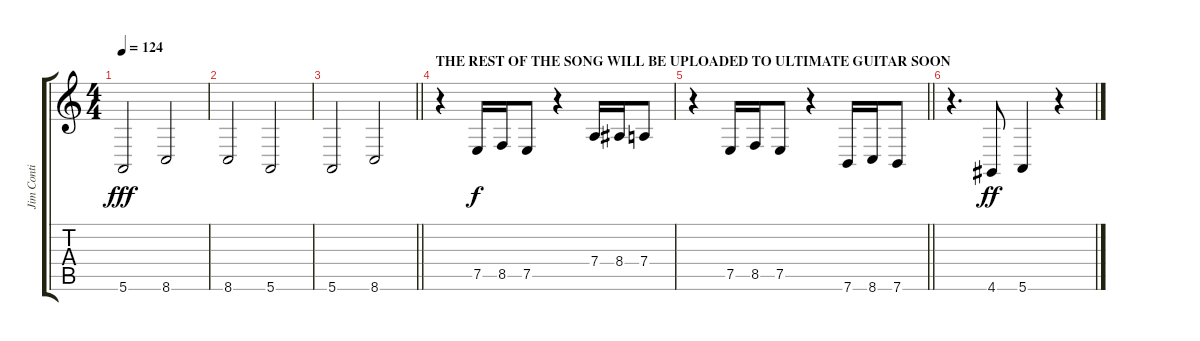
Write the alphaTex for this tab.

\track ("Jim Conti" "Jim Conti") {instrument baritonesax}
\staff {score tabs}
\tuning (E4 B3 G3 D3 A2 E2) {hide}
\ts (4 4)
\tempo 124
\clef g2
\ks c
5.6.2{dy fff volume 8} 8.6.2 |
8.6.2 5.6.2 |
\barLineRight lightlight
5.6.2 8.6.2 |
\section ("" "THE REST OF THE SONG WILL BE UPLOADED TO ULTIMATE GUITAR SOON")
r.4{volume 14} 7.5.16{dy f} 8.5.16 7.5.8 r.4 7.4.16 8.4.16 7.4.8 |
\barLineRight lightlight
r.4 7.5.16 8.5.16 7.5.8 r.4 7.6.16 8.6.16 7.6.8 |
\section ("" "")
r.4{d} 4.6.8{dy ff} 5.6.4 r.4
